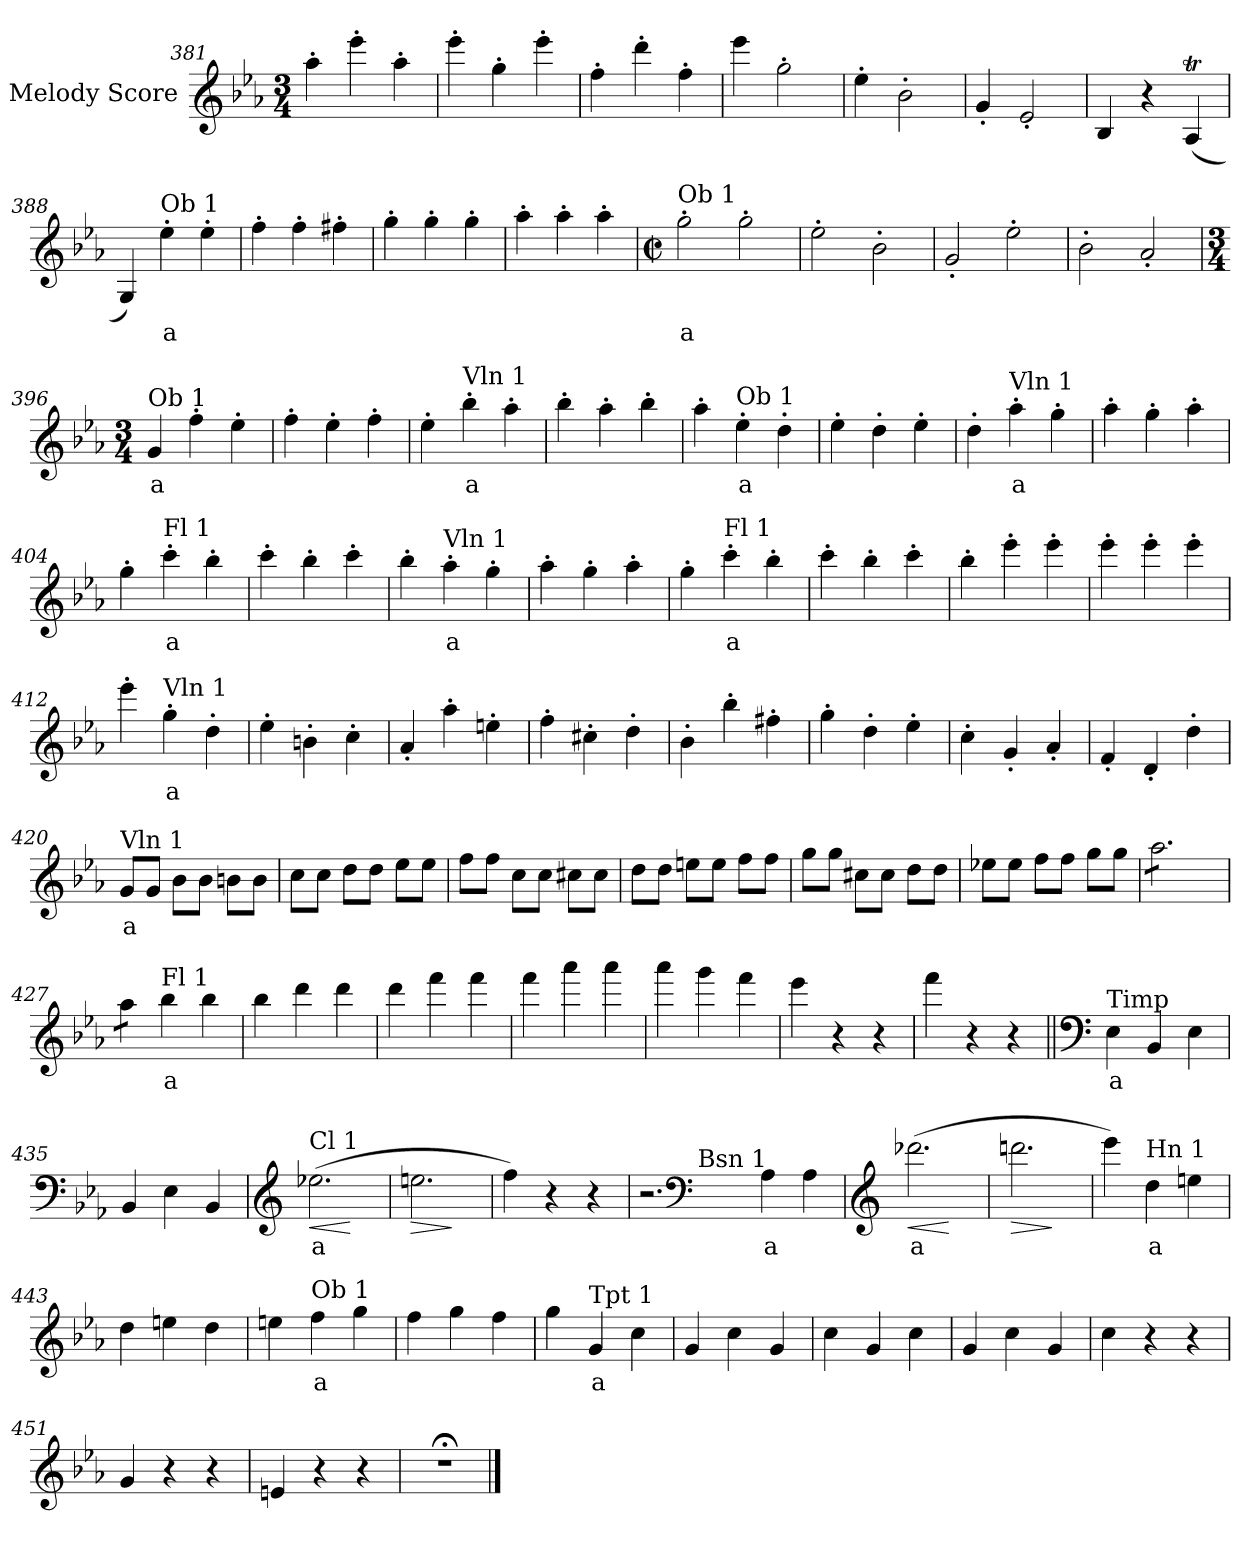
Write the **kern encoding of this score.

**kern	**text	**dynam
*part1	*part1	*part1
*staff1	*staff1	*staff1
*I"Melody Score	*	*
*clefG2	*	*
*k[b-e-a-]	*	*
*M3/4	*	*
=381	=381	=381
4aa-'\	.	.
4eee-'\	.	.
4aa-'\	.	.
=382	=382	=382
4eee-'\	.	.
4gg'\	.	.
4eee-'\	.	.
=383	=383	=383
4ff'\	.	.
4ddd'\	.	.
4ff'\	.	.
=384	=384	=384
4eee-\	.	.
2gg'\	.	.
=385	=385	=385
4ee-'\	.	.
2b-'\	.	.
=386	=386	=386
4g'/	.	.
2e-'/	.	.
=387	=387	=387
4B-/	.	.
4r	.	.
(4A-T/	.	.
=388	=388	=388
4G/)	.	.
!LO:TX:a:t=Ob 1	!	!
!	!LO:LY:b:color=#FF0000	!
4ee-'\	a	.
4ee-'\	.	.
=389	=389	=389
4ff'\	.	.
4ff'\	.	.
4ff#X'\	.	.
=390	=390	=390
4gg'\	.	.
4gg'\	.	.
4gg'\	.	.
=391	=391	=391
4aa-'\	.	.
4aa-'\	.	.
4aa-'\	.	.
=392	=392	=392
*M2/2	*	*
*met(c|)	*	*
*MM232	*	*
!LO:TX:a:t=Ob 1	!	!
!	!LO:LY:b:color=#FF0000	!
2gg'\	a	.
2gg'\	.	.
=393	=393	=393
2ee-'\	.	.
2b-'\	.	.
=394	=394	=394
2g'/	.	.
2ee-'\	.	.
=395	=395	=395
2b-'\	.	.
2a-'/	.	.
=396	=396	=396
*M3/4	*	*
*MM348	*	*
!LO:TX:a:t=Ob 1	!	!
!	!LO:LY:b:color=#FF0000	!
4g/	a	.
4ff'\	.	.
4ee-'\	.	.
=397	=397	=397
4ff'\	.	.
4ee-'\	.	.
4ff'\	.	.
=398	=398	=398
4ee-'\	.	.
!LO:TX:a:t=Vln 1	!	!
!	!LO:LY:b:color=#FF0000	!
4bb-'\	a	.
4aa-'\	.	.
=399	=399	=399
4bb-'\	.	.
4aa-'\	.	.
4bb-'\	.	.
=400	=400	=400
4aa-'\	.	.
!LO:TX:a:t=Ob 1	!	!
!	!LO:LY:b:color=#FF0000	!
4ee-'\	a	.
4dd'\	.	.
=401	=401	=401
4ee-'\	.	.
4dd'\	.	.
4ee-'\	.	.
=402	=402	=402
4dd'\	.	.
!LO:TX:a:t=Vln 1	!	!
!	!LO:LY:b:color=#FF0000	!
4aa-'\	a	.
4gg'\	.	.
=403	=403	=403
4aa-'\	.	.
4gg'\	.	.
4aa-'\	.	.
=404	=404	=404
4gg'\	.	.
!LO:TX:a:t=Fl 1	!	!
!	!LO:LY:b:color=#FF0000	!
4ccc'\	a	.
4bb-'\	.	.
=405	=405	=405
4ccc'\	.	.
4bb-'\	.	.
4ccc'\	.	.
=406	=406	=406
4bb-'\	.	.
!LO:TX:a:t=Vln 1	!	!
!	!LO:LY:b:color=#FF0000	!
4aa-'\	a	.
4gg'\	.	.
=407	=407	=407
4aa-'\	.	.
4gg'\	.	.
4aa-'\	.	.
=408	=408	=408
4gg'\	.	.
!LO:TX:a:t=Fl 1	!	!
!	!LO:LY:b:color=#FF0000	!
4ccc'\	a	.
4bb-'\	.	.
=409	=409	=409
4ccc'\	.	.
4bb-'\	.	.
4ccc'\	.	.
=410	=410	=410
4bb-'\	.	.
4eee-'\	.	.
4eee-'\	.	.
=411	=411	=411
4eee-'\	.	.
4eee-'\	.	.
4eee-'\	.	.
=412	=412	=412
4eee-'\	.	.
!LO:TX:a:t=Vln 1	!	!
!	!LO:LY:b:color=#FF0000	!
4gg'\	a	.
4dd'\	.	.
=413	=413	=413
4ee-'\	.	.
4bn'\	.	.
4cc'\	.	.
=414	=414	=414
4a-'/	.	.
4aa-'\	.	.
4een'\	.	.
=415	=415	=415
4ff'\	.	.
4cc#X'\	.	.
4dd'\	.	.
=416	=416	=416
4b-'\	.	.
4bb-'\	.	.
4ff#X'\	.	.
=417	=417	=417
4gg'\	.	.
4dd'\	.	.
4ee-'\	.	.
=418	=418	=418
4cc'\	.	.
4g'/	.	.
4a-'/	.	.
=419	=419	=419
4f'/	.	.
4d'/	.	.
4dd'\	.	.
=420	=420	=420
!LO:TX:a:t=Vln 1	!	!
!	!LO:LY:b:color=#FF0000	!
8g/L	a	.
8g/J	.	.
8b-\L	.	.
8b-\J	.	.
8bn\L	.	.
8b\J	.	.
=421	=421	=421
8cc\L	.	.
8cc\J	.	.
8dd\L	.	.
8dd\J	.	.
8ee-\L	.	.
8ee-\J	.	.
=422	=422	=422
8ff\L	.	.
8ff\J	.	.
8cc\L	.	.
8cc\J	.	.
8cc#X\L	.	.
8cc#\J	.	.
=423	=423	=423
8dd\L	.	.
8dd\J	.	.
8een\L	.	.
8ee\J	.	.
8ff\L	.	.
8ff\J	.	.
=424	=424	=424
8gg\L	.	.
8gg\J	.	.
8cc#X\L	.	.
8cc#\J	.	.
8dd\L	.	.
8dd\J	.	.
=425	=425	=425
8ee-X\L	.	.
8ee-\J	.	.
8ff\L	.	.
8ff\J	.	.
8gg\L	.	.
8gg\J	.	.
=426	=426	=426
*tremolo	*	*
8aa-\L	.	.
8aa-\	.	.
8aa-\	.	.
8aa-\	.	.
8aa-\	.	.
8aa-\J	.	.
=427	=427	=427
8aa-\L	.	.
8aa-\J	.	.
*Xtremolo	*	*
!LO:TX:a:t=Fl 1	!	!
!	!LO:LY:b:color=#FF0000	!
4bb-\	a	.
4bb-\	.	.
=428	=428	=428
4bb-\	.	.
4ddd\	.	.
4ddd\	.	.
=429	=429	=429
4ddd\	.	.
4fff\	.	.
4fff\	.	.
=430	=430	=430
4fff\	.	.
4aaa-\	.	.
4aaa-\	.	.
=431	=431	=431
4aaa-\	.	.
4ggg\	.	.
4fff\	.	.
=432	=432	=432
4eee-\	.	.
4r	.	.
4r	.	.
=433	=433	=433
4fff\	.	.
4r	.	.
4r	.	.
=434||	=434||	=434||
*clefF4	*	*
!LO:TX:a:t=Timp	!	!
!	!LO:LY:b:color=#FF0000	!
4E-\	a	.
4BB-/	.	.
4E-\	.	.
=435	=435	=435
4BB-/	.	.
4E-\	.	.
4BB-/	.	.
=436	=436	=436
*clefG2	*	*
!LO:TX:a:t=Cl 1	!	!
!	!LO:LY:b:color=#FF0000	!LO:HP:b
(2.ee-X\	a	<
.	.	[
=437	=437	=437
!	!	!LO:HP:b
2.ee\	.	>
.	.	]
=438	=438	=438
4ff\)	.	.
4r	.	.
4r	.	.
=439	=439	=439
*^	*	*
2.r	4ryy	.	.
*clefF4	*	*	*
!	!LO:TX:a:t=Bsn 1	!	!
.	1ryy	.	.
!	!	!LO:LY:b:color=#FF0000	!
4A-\	.	a	.
4A-\	.	.	.
*v	*v	*	*
=440	=440	=440
*clefG2	*	*
*^	*	*
!LO:TX:a:t=Fl 1	!	!	!
!	!	!LO:LY:b:color=#FF0000	!LO:HP:b
*v	*v	*	*
(2.ddd-X\	a	<
.	.	[
=441	=441	=441
!	!	!LO:HP:b
2.dddn\	.	>
.	.	]
=442	=442	=442
4eee-\)	.	.
!LO:TX:a:t=Hn 1	!	!
!	!LO:LY:b:color=#FF0000	!
4dd\	a	.
4ee\	.	.
=443	=443	=443
4dd\	.	.
4ee\	.	.
4dd\	.	.
=444	=444	=444
4ee\	.	.
!LO:TX:a:t=Ob 1	!	!
!	!LO:LY:b:color=#FF0000	!
4ff\	a	.
4gg\	.	.
=445	=445	=445
4ff\	.	.
4gg\	.	.
4ff\	.	.
=446	=446	=446
4gg\	.	.
!LO:TX:a:t=Tpt 1	!	!
!	!LO:LY:b:color=#FF0000	!
4g/	a	.
4cc\	.	.
=447	=447	=447
4g/	.	.
4cc\	.	.
4g/	.	.
=448	=448	=448
4cc\	.	.
4g/	.	.
4cc\	.	.
=449	=449	=449
4g/	.	.
4cc\	.	.
4g/	.	.
=450	=450	=450
4cc\	.	.
4r	.	.
4r	.	.
=451	=451	=451
4g/	.	.
4r	.	.
4r	.	.
=452	=452	=452
4e/	.	.
4r	.	.
4r	.	.
=453	=453	=453
2.r;<	.	.
==	==	==
*-	*-	*-
